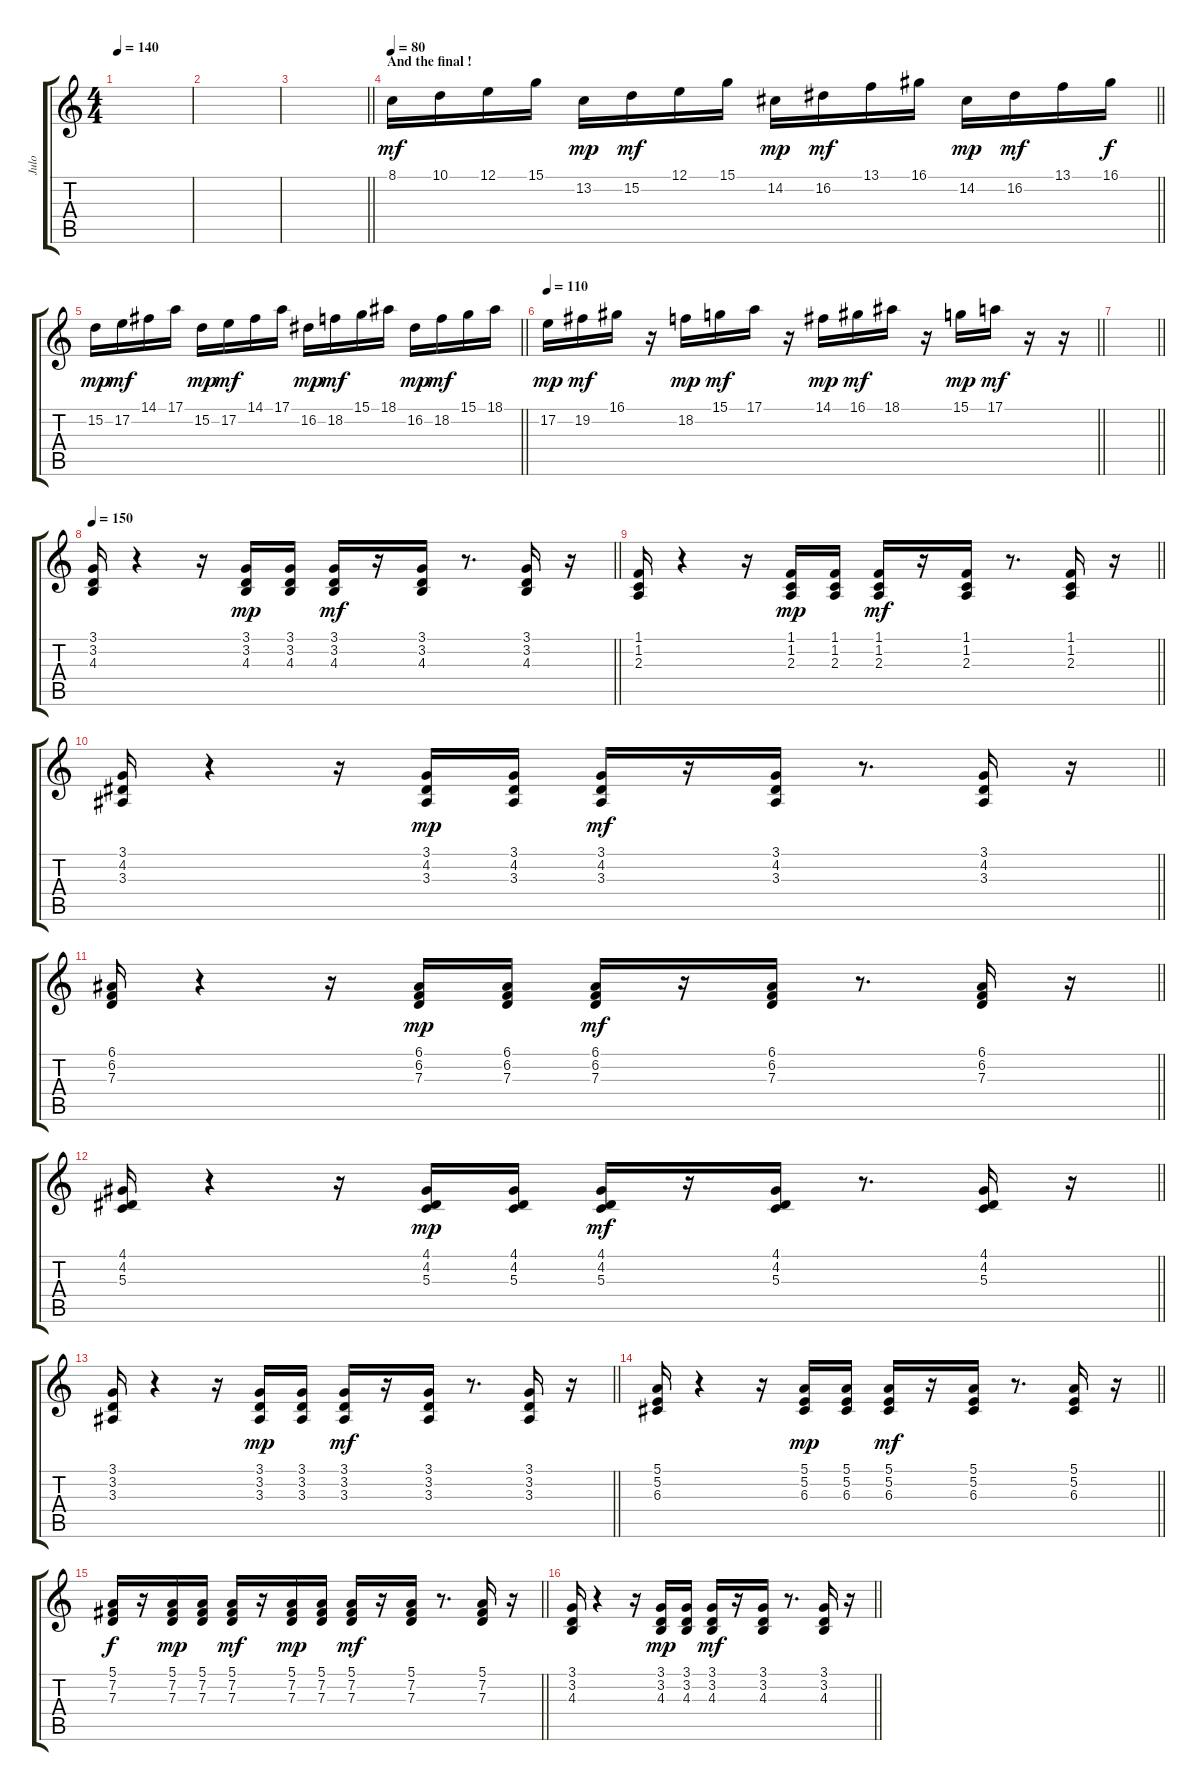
\track ("Julo" "Julo") {instrument lead1square}
\staff {score tabs}
\tuning (E4 B3 G3 D3 A2 E2) {hide}
\ts (4 4)
\tempo 140
\clef g2
\ks c
|
|
\barLineRight lightlight
|
\section ("" "And the final !")
\tempo 80
\barLineRight lightlight
8.1.16{dy mf instrument frenchhorn} 10.1.16 12.1.16 15.1.16 13.2.16{dy mp} 15.2.16{dy mf} 12.1.16 15.1.16 14.2.16{dy mp} 16.2.16{dy mf} 13.1.16 16.1.16 14.2.16{dy mp} 16.2.16{dy mf} 13.1.16 16.1.16{dy f} |
\barLineRight lightlight
15.2.16{dy mp} 17.2.16{dy mf} 14.1.16 17.1.16 15.2.16{dy mp} 17.2.16{dy mf} 14.1.16 17.1.16 16.2.16{dy mp} 18.2.16{dy mf} 15.1.16 18.1.16 16.2.16{dy mp} 18.2.16{dy mf} 15.1.16 18.1.16 |
\tempo 110
\barLineRight lightlight
17.2.16{dy mp} 19.2.16{dy mf} 16.1.16 r.16 18.2.16{dy mp} 15.1.16{dy mf} 17.1.16 r.16 14.1.16{dy mp} 16.1.16{dy mf} 18.1.16 r.16 15.1.16{dy mp} 17.1.16{dy mf} r.16 r.16 |
\barLineRight lightlight
|
\tempo 150
\barLineRight lightlight
(3.1 3.2 4.3).16 r.4 r.16 (3.1 3.2 4.3).16{dy mp} (3.1 3.2 4.3).16 (3.1 3.2 4.3).16{dy mf} r.16 (3.1 3.2 4.3).16 r.8{d} (3.1 3.2 4.3).16 r.16 |
\barLineRight lightlight
(1.1 1.2 2.3).16 r.4 r.16 (1.1 1.2 2.3).16{dy mp} (1.1 1.2 2.3).16 (1.1 1.2 2.3).16{dy mf} r.16 (1.1 1.2 2.3).16 r.8{d} (1.1 1.2 2.3).16 r.16 |
\barLineRight lightlight
(3.1 4.2 3.3).16 r.4 r.16 (3.1 4.2 3.3).16{dy mp} (3.1 4.2 3.3).16 (3.1 4.2 3.3).16{dy mf} r.16 (3.1 4.2 3.3).16 r.8{d} (3.1 4.2 3.3).16 r.16 |
\barLineRight lightlight
(6.1 6.2 7.3).16 r.4 r.16 (6.1 6.2 7.3).16{dy mp} (6.1 6.2 7.3).16 (6.1 6.2 7.3).16{dy mf} r.16 (6.1 6.2 7.3).16 r.8{d} (6.1 6.2 7.3).16 r.16 |
\barLineRight lightlight
(4.1 4.2 5.3).16 r.4 r.16 (4.1 4.2 5.3).16{dy mp} (4.1 4.2 5.3).16 (4.1 4.2 5.3).16{dy mf} r.16 (4.1 4.2 5.3).16 r.8{d} (4.1 4.2 5.3).16 r.16 |
\barLineRight lightlight
(3.1 3.2 3.3).16 r.4 r.16 (3.1 3.2 3.3).16{dy mp} (3.1 3.2 3.3).16 (3.1 3.2 3.3).16{dy mf} r.16 (3.1 3.2 3.3).16 r.8{d} (3.1 3.2 3.3).16 r.16 |
\barLineRight lightlight
(5.1 5.2 6.3).16 r.4 r.16 (5.1 5.2 6.3).16{dy mp} (5.1 5.2 6.3).16 (5.1 5.2 6.3).16{dy mf} r.16 (5.1 5.2 6.3).16 r.8{d} (5.1 5.2 6.3).16 r.16 |
\barLineRight lightlight
(5.1 7.2 7.3).16{dy f} r.16 (5.1 7.2 7.3).16{dy mp} (5.1 7.2 7.3).16 (5.1 7.2 7.3).16{dy mf} r.16 (5.1 7.2 7.3).16{dy mp} (5.1 7.2 7.3).16 (5.1 7.2 7.3).16{dy mf} r.16 (5.1 7.2 7.3).16 r.8{d} (5.1 7.2 7.3).16 r.16 |
\barLineRight lightlight
(3.1 3.2 4.3).16 r.4 r.16 (3.1 3.2 4.3).16{dy mp} (3.1 3.2 4.3).16 (3.1 3.2 4.3).16{dy mf} r.16 (3.1 3.2 4.3).16 r.8{d} (3.1 3.2 4.3).16 r.16
